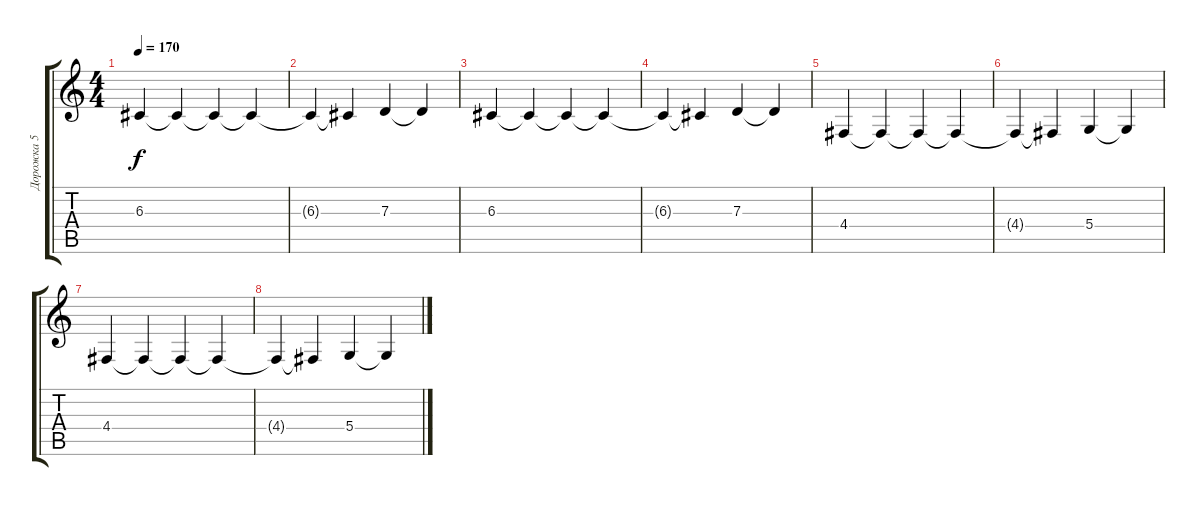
\track ("Дорожка 5" "Дорожка 5") {instrument pad2warm}
\staff {score tabs}
\tuning (E4 B3 G3 D3 A2 D2) {hide}
\ts (4 4)
\tempo 170
\clef g2
\ks c
6.3.4{dy f} 6.3{t}.4 6.3{t}.4 6.3{t}.4 |
6.3{t}.4 6.3{t}.4 7.3.4 7.3{t}.4 |
6.3.4 6.3{t}.4 6.3{t}.4 6.3{t}.4 |
6.3{t}.4 6.3{t}.4 7.3.4 7.3{t}.4 |
4.4.4 4.4{t}.4 4.4{t}.4 4.4{t}.4 |
4.4{t}.4 4.4{t}.4 5.4.4 5.4{t}.4 |
4.4.4 4.4{t}.4 4.4{t}.4 4.4{t}.4 |
4.4{t}.4 4.4{t}.4 5.4.4 5.4{t}.4
